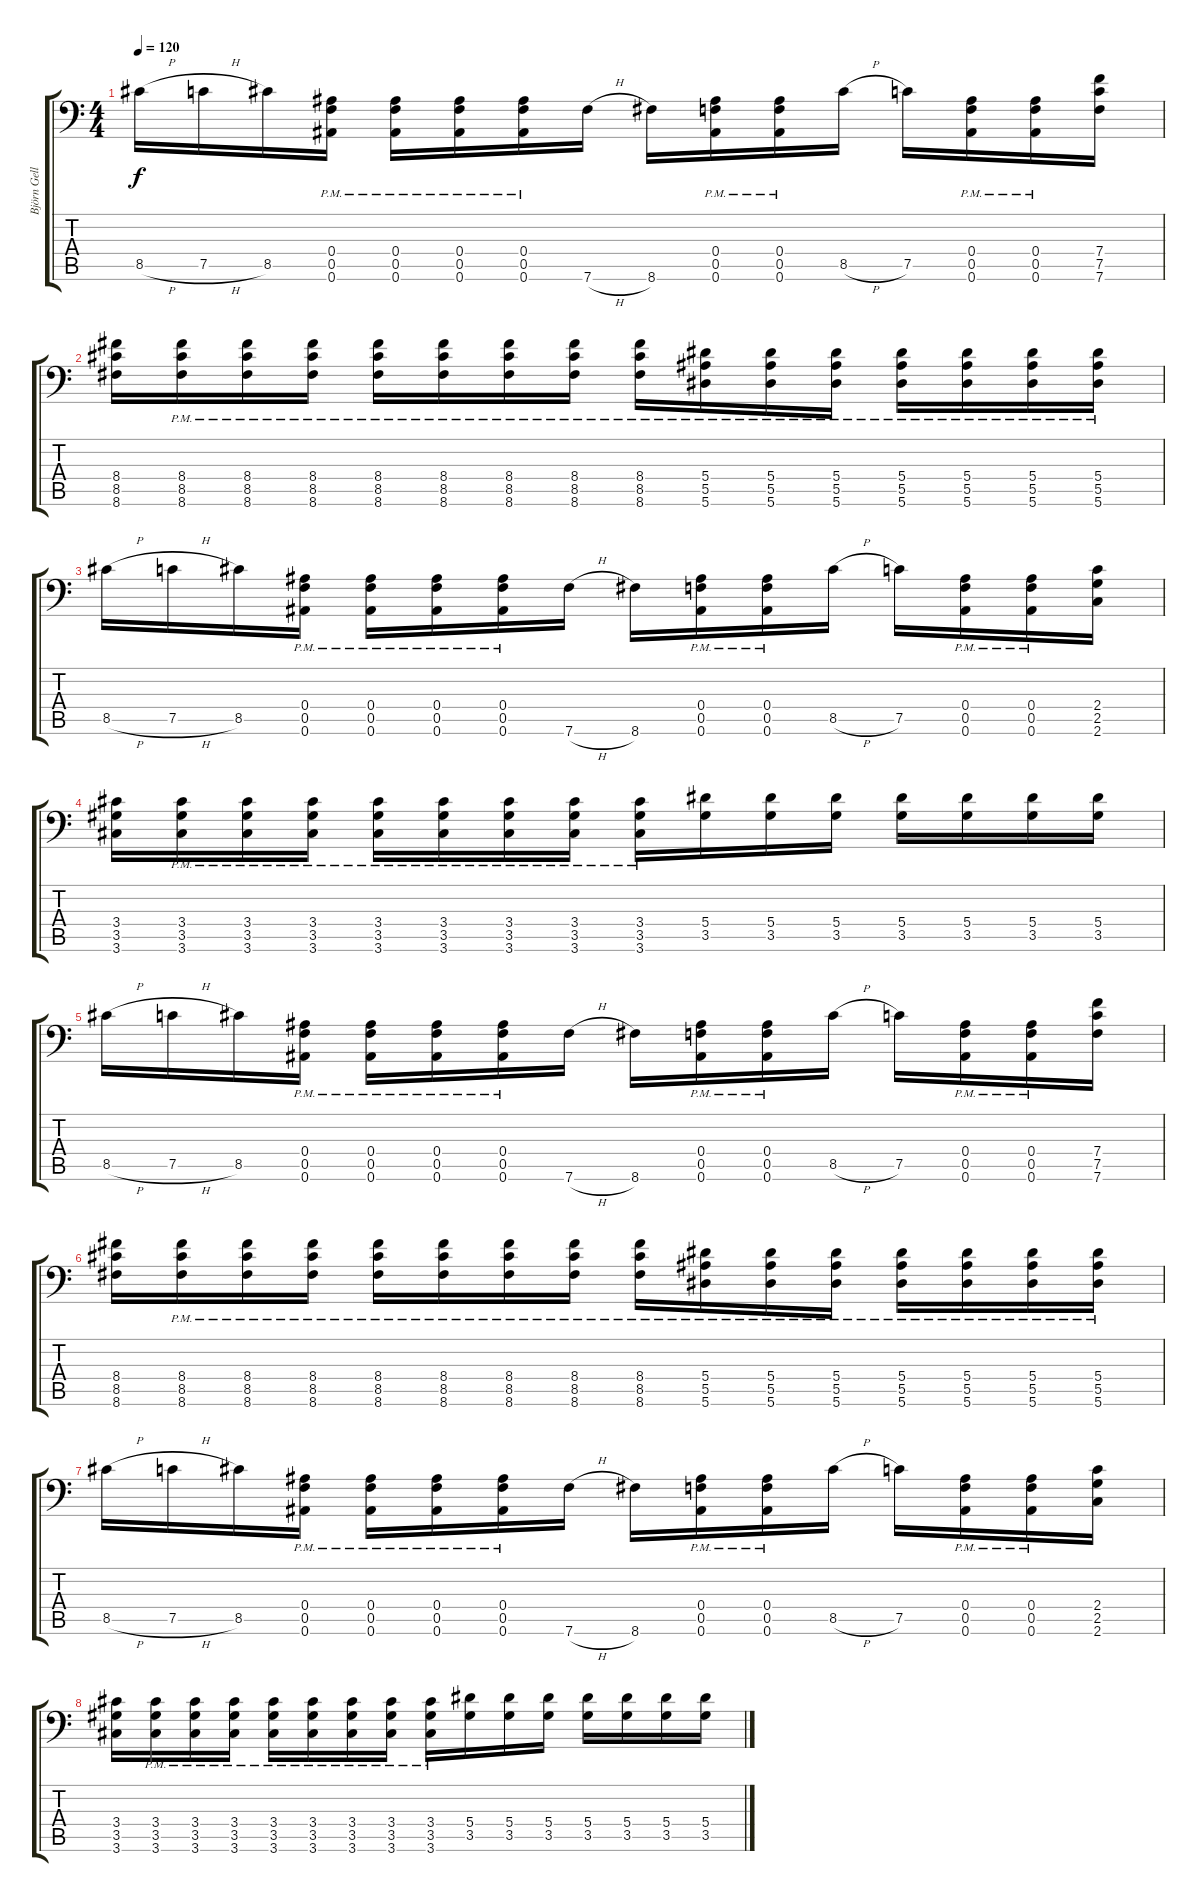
\track ("Björn Gellotte" "Björn Gell") {instrument distortionguitar}
\staff {score tabs}
\tuning (C4 G3 Eb3 Bb2 F2 Bb1) {hide}
\ts (4 4)
\tempo 120
\clef f4
\ks c
8.5{h}.16{dy f balance 12} 7.5{h}.16 8.5.16 (0.4{pm} 0.5{pm} 0.6{pm}).16 (0.4{pm} 0.5{pm} 0.6{pm}).16 (0.4{pm} 0.5{pm} 0.6{pm}).16 (0.4{pm} 0.5{pm} 0.6{pm}).16 7.6{h}.16 8.6.16 (0.4{pm} 0.5{pm} 0.6{pm}).16 (0.4{pm} 0.5{pm} 0.6{pm}).16 8.5{h}.16 7.5.16 (0.4{pm} 0.5{pm} 0.6{pm}).16 (0.4{pm} 0.5{pm} 0.6{pm}).16 (7.4 7.5 7.6).16 |
(8.4 8.5 8.6).16 (8.4{pm} 8.5{pm} 8.6{pm}).16 (8.4{pm} 8.5{pm} 8.6{pm}).16 (8.4{pm} 8.5{pm} 8.6{pm}).16 (8.4{pm} 8.5{pm} 8.6{pm}).16 (8.4{pm} 8.5{pm} 8.6{pm}).16 (8.4{pm} 8.5{pm} 8.6{pm}).16 (8.4{pm} 8.5{pm} 8.6{pm}).16 (8.4{pm} 8.5{pm} 8.6{pm}).16 (5.4{pm} 5.5{pm} 5.6{pm}).16 (5.4{pm} 5.5{pm} 5.6{pm}).16 (5.4{pm} 5.5{pm} 5.6{pm}).16 (5.4{pm} 5.5{pm} 5.6{pm}).16 (5.4{pm} 5.5{pm} 5.6{pm}).16 (5.4{pm} 5.5{pm} 5.6{pm}).16 (5.4{pm} 5.5{pm} 5.6{pm}).16 |
8.5{h}.16 7.5{h}.16 8.5.16 (0.4{pm} 0.5{pm} 0.6{pm}).16 (0.4{pm} 0.5{pm} 0.6{pm}).16 (0.4{pm} 0.5{pm} 0.6{pm}).16 (0.4{pm} 0.5{pm} 0.6{pm}).16 7.6{h}.16 8.6.16 (0.4{pm} 0.5{pm} 0.6{pm}).16 (0.4{pm} 0.5{pm} 0.6{pm}).16 8.5{h}.16 7.5.16 (0.4{pm} 0.5{pm} 0.6{pm}).16 (0.4{pm} 0.5{pm} 0.6{pm}).16 (2.4 2.5 2.6).16 |
(3.4 3.5 3.6).16 (3.4{pm} 3.5{pm} 3.6{pm}).16 (3.4{pm} 3.5{pm} 3.6{pm}).16 (3.4{pm} 3.5{pm} 3.6{pm}).16 (3.4{pm} 3.5{pm} 3.6{pm}).16 (3.4{pm} 3.5{pm} 3.6{pm}).16 (3.4{pm} 3.5{pm} 3.6{pm}).16 (3.4{pm} 3.5{pm} 3.6{pm}).16 (3.4{pm} 3.5{pm} 3.6{pm}).16 (5.4 3.5).16 (5.4 3.5).16 (5.4 3.5).16 (5.4 3.5).16 (5.4 3.5).16 (5.4 3.5).16 (5.4 3.5).16 |
8.5{h}.16 7.5{h}.16 8.5.16 (0.4{pm} 0.5{pm} 0.6{pm}).16 (0.4{pm} 0.5{pm} 0.6{pm}).16 (0.4{pm} 0.5{pm} 0.6{pm}).16 (0.4{pm} 0.5{pm} 0.6{pm}).16 7.6{h}.16 8.6.16 (0.4{pm} 0.5{pm} 0.6{pm}).16 (0.4{pm} 0.5{pm} 0.6{pm}).16 8.5{h}.16 7.5.16 (0.4{pm} 0.5{pm} 0.6{pm}).16 (0.4{pm} 0.5{pm} 0.6{pm}).16 (7.4 7.5 7.6).16 |
(8.4 8.5 8.6).16 (8.4{pm} 8.5{pm} 8.6{pm}).16 (8.4{pm} 8.5{pm} 8.6{pm}).16 (8.4{pm} 8.5{pm} 8.6{pm}).16 (8.4{pm} 8.5{pm} 8.6{pm}).16 (8.4{pm} 8.5{pm} 8.6{pm}).16 (8.4{pm} 8.5{pm} 8.6{pm}).16 (8.4{pm} 8.5{pm} 8.6{pm}).16 (8.4{pm} 8.5{pm} 8.6{pm}).16 (5.4{pm} 5.5{pm} 5.6{pm}).16 (5.4{pm} 5.5{pm} 5.6{pm}).16 (5.4{pm} 5.5{pm} 5.6{pm}).16 (5.4{pm} 5.5{pm} 5.6{pm}).16 (5.4{pm} 5.5{pm} 5.6{pm}).16 (5.4{pm} 5.5{pm} 5.6{pm}).16 (5.4{pm} 5.5{pm} 5.6{pm}).16 |
8.5{h}.16 7.5{h}.16 8.5.16 (0.4{pm} 0.5{pm} 0.6{pm}).16 (0.4{pm} 0.5{pm} 0.6{pm}).16 (0.4{pm} 0.5{pm} 0.6{pm}).16 (0.4{pm} 0.5{pm} 0.6{pm}).16 7.6{h}.16 8.6.16 (0.4{pm} 0.5{pm} 0.6{pm}).16 (0.4{pm} 0.5{pm} 0.6{pm}).16 8.5{h}.16 7.5.16 (0.4{pm} 0.5{pm} 0.6{pm}).16 (0.4{pm} 0.5{pm} 0.6{pm}).16 (2.4 2.5 2.6).16 |
(3.4 3.5 3.6).16 (3.4{pm} 3.5{pm} 3.6{pm}).16 (3.4{pm} 3.5{pm} 3.6{pm}).16 (3.4{pm} 3.5{pm} 3.6{pm}).16 (3.4{pm} 3.5{pm} 3.6{pm}).16 (3.4{pm} 3.5{pm} 3.6{pm}).16 (3.4{pm} 3.5{pm} 3.6{pm}).16 (3.4{pm} 3.5{pm} 3.6{pm}).16 (3.4{pm} 3.5{pm} 3.6{pm}).16 (5.4 3.5).16 (5.4 3.5).16 (5.4 3.5).16 (5.4 3.5).16 (5.4 3.5).16 (5.4 3.5).16 (5.4 3.5).16
